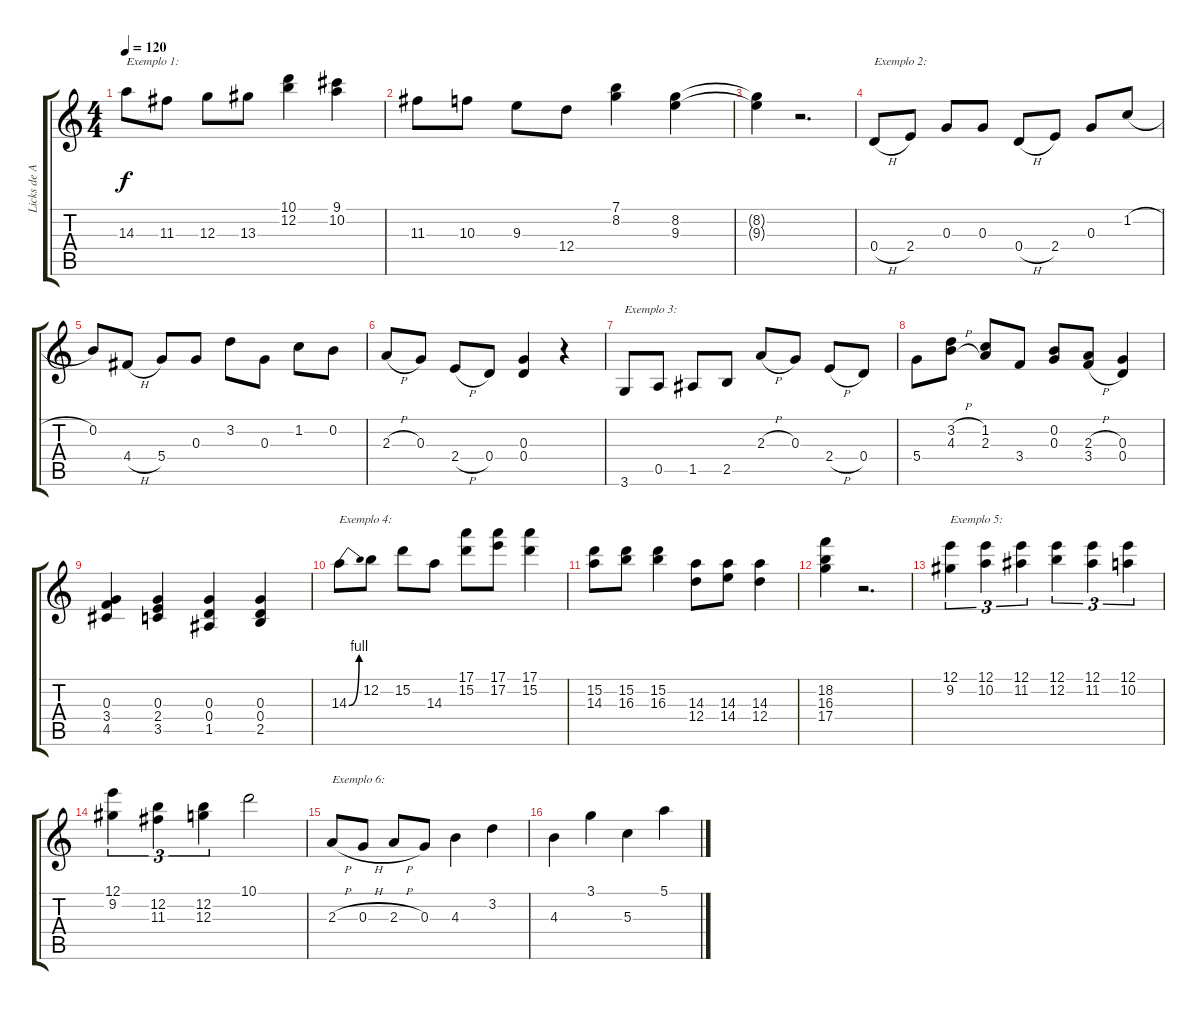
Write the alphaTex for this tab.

\track ("Licks de Albert Lee" "Licks de A") {instrument overdrivenguitar}
\staff {score tabs}
\tuning (E4 B3 G3 D3 A2 E2) {hide}
\ts (4 4)
\tempo 120
\clef g2
\ks c
14.3.8{txt "Exemplo 1:" dy f instrument overdrivenguitar} 11.3.8 12.3.8 13.3.8 (10.1 12.2).4 (9.1 10.2).4 |
11.3.8 10.3.8 9.3.8 12.4.8 (7.1 8.2).4 (8.2 9.3).4 |
(8.2{t} 9.3{t}).4 r.2{d} |
0.4{h}.8{txt "Exemplo 2:"} 2.4.8 0.3.8 0.3.8 0.4{h}.8 2.4.8 0.3.8 1.2{h}.8 |
0.2.8 4.4{h}.8 5.4.8 0.3.8 3.2.8 0.3.8 1.2.8 0.2.8 |
2.3{h}.8 0.3.8 2.4{h}.8 0.4.8 (0.3 0.4).4 r.4 |
3.6.8{txt "Exemplo 3:"} 0.5.8 1.5.8 2.5.8 2.3{h}.8 0.3.8 2.4{h}.8 0.4.8 |
5.4.8 (3.2{h} 4.3{h}).8 (1.2 2.3).8 3.4.8 (0.2 0.3).8 (2.3{h} 3.4{h}).8 (0.3 0.4).4 |
(0.3 3.4 4.5).4 (0.3 2.4 3.5).4 (0.3 0.4 1.5).4 (0.3 0.4 2.5).4 |
14.3{be (bend 0 0 60 4)}.8{txt "Exemplo 4:"} 12.2.8 15.2.8 14.3.8 (17.1 15.2).8 (17.1 17.2).8 (17.1 15.2).4 |
(15.2 14.3).8 (15.2 16.3).8 (15.2 16.3).4 (14.3 12.4).8 (14.3 14.4).8 (14.3 12.4).4 |
(18.2 16.3 17.4).4 r.2{d} |
(12.1 9.2).4{tu (3 2) txt "Exemplo 5:"} (12.1 10.2).4{tu (3 2)} (12.1 11.2).4{tu (3 2)} (12.1 12.2).4{tu (3 2)} (12.1 11.2).4{tu (3 2)} (12.1 10.2).4{tu (3 2)} |
(12.1 9.2).4{tu (3 2)} (12.2 11.3).4{tu (3 2)} (12.2 12.3).4{tu (3 2)} 10.1.2 |
2.3{h}.8{txt "Exemplo 6:"} 0.3{h}.8 2.3{h}.8 0.3.8 4.3.4 3.2.4 |
4.3.4 3.1.4 5.3.4 5.1.4
